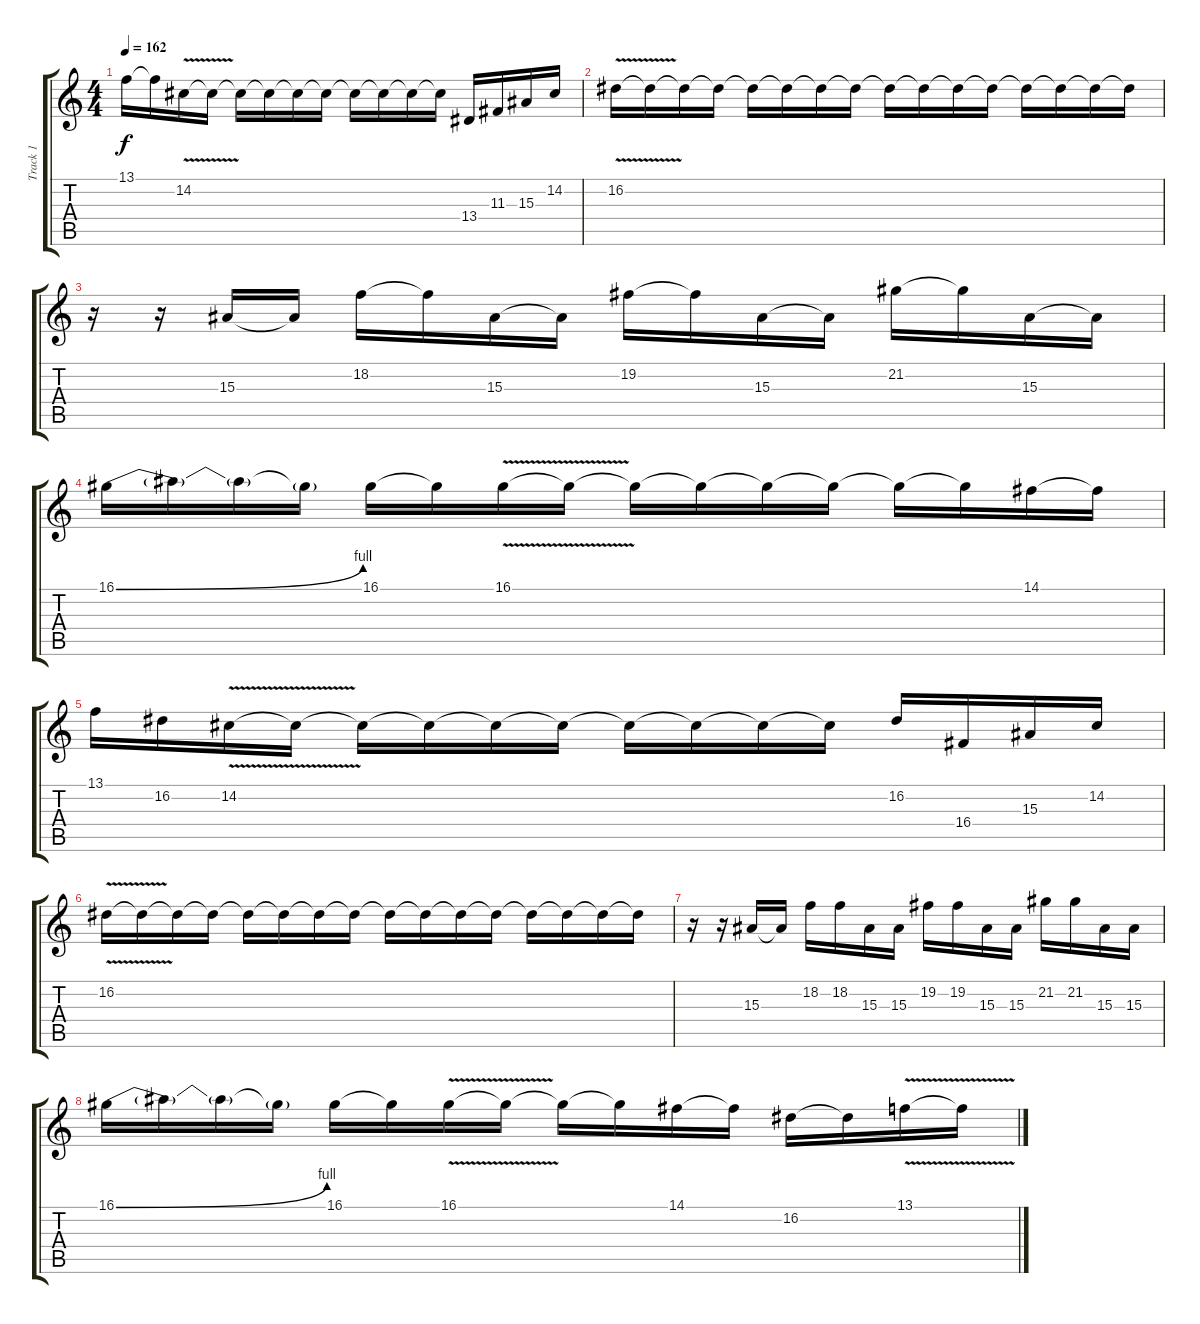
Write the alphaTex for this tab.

\track ("Track 1" "Track 1") {instrument lead5charang}
\staff {score tabs}
\tuning (E4 B3 G3 D3 A2 E2) {hide}
\ts (4 4)
\tempo 162
\clef g2
\ks c
13.1{t}.16{dy f} 13.1{t}.16 14.2{v}.16 14.2{t}.16 14.2{t}.16 14.2{t}.16 14.2{t}.16 14.2{t}.16 14.2{t}.16 14.2{t}.16 14.2{t}.16 14.2{t}.16 13.4.16 11.3.16 15.3.16 14.2.16 |
16.2{v}.16 16.2{t}.16 16.2{t}.16 16.2{t}.16 16.2{t}.16 16.2{t}.16 16.2{t}.16 16.2{t}.16 16.2{t}.16 16.2{t}.16 16.2{t}.16 16.2{t}.16 16.2{t}.16 16.2{t}.16 16.2{t}.16 16.2{t}.16 |
r.16 r.16 15.3.16 15.3{t}.16 18.2.16 18.2{t}.16 15.3.16 15.3{t}.16 19.2.16 19.2{t}.16 15.3.16 15.3{t}.16 21.2.16 21.2{t}.16 15.3.16 15.3{t}.16 |
16.1{be (bend 0 0 60 4)}.16 16.1{t}.16 16.1{t}.16 16.1{t}.16 16.1.16 16.1{t}.16 16.1{v}.16 16.1{t}.16 16.1{t}.16 16.1{t}.16 16.1{t}.16 16.1{t}.16 16.1{t}.16 16.1{t}.16 14.1.16 14.1{t}.16 |
13.1.16 16.2.16 14.2{v}.16 14.2{t}.16 14.2{t}.16 14.2{t}.16 14.2{t}.16 14.2{t}.16 14.2{t}.16 14.2{t}.16 14.2{t}.16 14.2{t}.16 16.2.16 16.4.16 15.3.16 14.2.16 |
16.2{v}.16 16.2{t}.16 16.2{t}.16 16.2{t}.16 16.2{t}.16 16.2{t}.16 16.2{t}.16 16.2{t}.16 16.2{t}.16 16.2{t}.16 16.2{t}.16 16.2{t}.16 16.2{t}.16 16.2{t}.16 16.2{t}.16 16.2{t}.16 |
r.16 r.16 15.3.16 15.3{t}.16 18.2.16 18.2.16 15.3.16 15.3.16 19.2.16 19.2.16 15.3.16 15.3.16 21.2.16 21.2.16 15.3.16 15.3.16 |
16.1{be (bend 0 0 60 4)}.16 16.1{t}.16 16.1{t}.16 16.1{t}.16 16.1.16 16.1{t}.16 16.1{v}.16 16.1{t}.16 16.1{t}.16 16.1{t}.16 14.1.16 14.1{t}.16 16.2.16 16.2{t}.16 13.1{v}.16 13.1{t}.16
